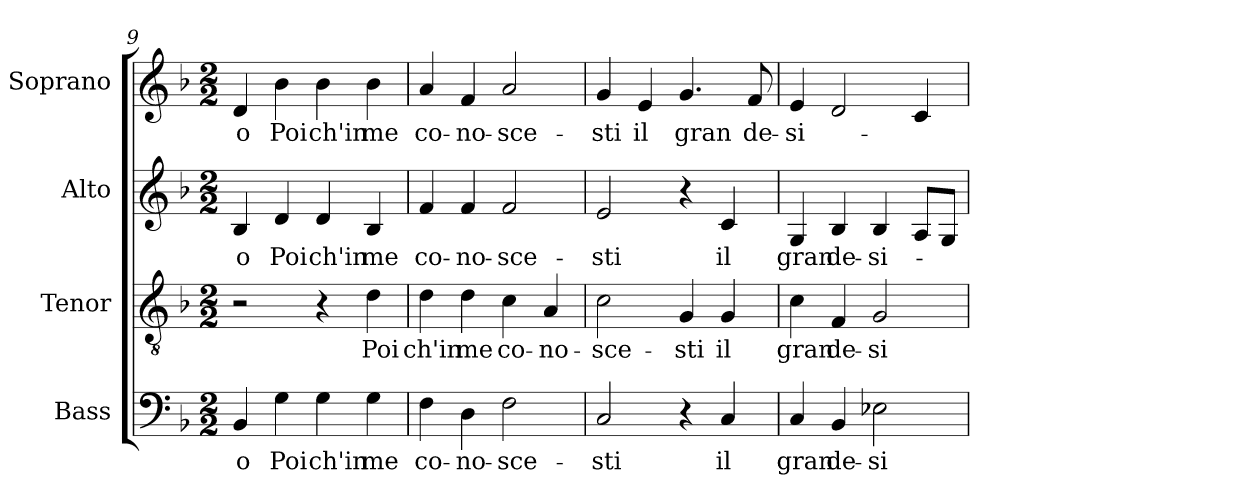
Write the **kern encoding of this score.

**kern	**text	**kern	**text	**kern	**text	**kern	**text
*part4	*part4	*part3	*part3	*part2	*part2	*part1	*part1
*staff4	*staff4	*staff3	*staff3	*staff2	*staff2	*staff1	*staff1
*I"Bass	*	*I"Tenor	*	*I"Alto	*	*I"Soprano	*
*I'Bass	*	*I'Tenor	*	*I'Alto	*	*I'Soprano	*
*clefF4	*	*clefGv2	*	*clefG2	*	*clefG2	*
*k[b-]	*	*k[b-]	*	*k[b-]	*	*k[b-]	*
*F:	*	*F:	*	*F:	*	*F:	*
*M2/2	*	*M2/2	*	*M2/2	*	*M2/2	*
=9	=9	=9	=9	=9	=9	=9	=9
!	!LO:LY:b:color=#000000	!	!	!	!	!	!
!	!	!	!	!	!LO:LY:b:color=#000000	!	!
!	!	!	!	!	!	!	!LO:LY:b:color=#000000
4BB-i/	-o	2r	.	4B-i/	-o	4di/	-o
!	!LO:LY:b:color=#000000	!	!	!	!	!	!
!	!	!	!	!	!LO:LY:b:color=#000000	!	!
!	!	!	!	!	!	!	!LO:LY:b:color=#000000
4Gi\	Poi	.	.	4di/	Poi	4b-i\	Poi
!	!LO:LY:b:color=#000000	!	!	!	!	!	!
!	!	!	!	!	!LO:LY:b:color=#000000	!	!
!	!	!	!	!	!	!	!LO:LY:b:color=#000000
4Gi\	ch'in	4r	.	4di/	ch'in	4b-i\	ch'in
!	!LO:LY:b:color=#000000	!	!	!	!	!	!
!	!	!	!LO:LY:b:color=#000000	!	!	!	!
!	!	!	!	!	!LO:LY:b:color=#000000	!	!
!	!	!	!	!	!	!	!LO:LY:b:color=#000000
4Gi\	me	4di\	Poi	4B-i/	me	4b-i\	me
=10	=10	=10	=10	=10	=10	=10	=10
!	!LO:LY:b:color=#000000	!	!	!	!	!	!
!	!	!	!LO:LY:b:color=#000000	!	!	!	!
!	!	!	!	!	!LO:LY:b:color=#000000	!	!
!	!	!	!	!	!	!	!LO:LY:b:color=#000000
4Fi\	co-	4di\	ch'in	4fi/	co-	4ai/	co-
!	!LO:LY:b:color=#000000	!	!	!	!	!	!
!	!	!	!LO:LY:b:color=#000000	!	!	!	!
!	!	!	!	!	!LO:LY:b:color=#000000	!	!
!	!	!	!	!	!	!	!LO:LY:b:color=#000000
4Di\	-no-	4di\	me	4fi/	-no-	4fi/	-no-
!	!LO:LY:b:color=#000000	!	!	!	!	!	!
!	!	!	!LO:LY:b:color=#000000	!	!	!	!
!	!	!	!	!	!LO:LY:b:color=#000000	!	!
!	!	!	!	!	!	!	!LO:LY:b:color=#000000
2Fi\	-sce-	4ci\	co-	2fi/	-sce-	2ai/	-sce-
!	!	!	!LO:LY:b:color=#000000	!	!	!	!
.	.	4Ai/	-no-	.	.	.	.
=11	=11	=11	=11	=11	=11	=11	=11
!	!LO:LY:b:color=#000000	!	!	!	!	!	!
!	!	!	!LO:LY:b:color=#000000	!	!	!	!
!	!	!	!	!	!LO:LY:b:color=#000000	!	!
!	!	!	!	!	!	!	!LO:LY:b:color=#000000
2Ci/	-sti	2ci\	-sce-	2ei/	-sti	4gi/	-sti
!	!	!	!	!	!	!	!LO:LY:b:color=#000000
.	.	.	.	.	.	4ei/	il
!	!	!	!LO:LY:b:color=#000000	!	!	!	!
!	!	!	!	!	!	!	!LO:LY:b:color=#000000
4r	.	4Gi/	-sti	4r	.	4.gi/	gran
!	!LO:LY:b:color=#000000	!	!	!	!	!	!
!	!	!	!LO:LY:b:color=#000000	!	!	!	!
!	!	!	!	!	!LO:LY:b:color=#000000	!	!
4Ci/	il	4Gi/	il	4ci/	il	.	.
!	!	!	!	!	!	!	!LO:LY:b:color=#000000
.	.	.	.	.	.	8fi/	de-
=12	=12	=12	=12	=12	=12	=12	=12
!	!LO:LY:b:color=#000000	!	!	!	!	!	!
!	!	!	!LO:LY:b:color=#000000	!	!	!	!
!	!	!	!	!	!LO:LY:b:color=#000000	!	!
!	!	!	!	!	!	!	!LO:LY:b:color=#000000
4Ci/	gran	4ci\	gran	4Gi/	gran	4ei/	-si-
!	!LO:LY:b:color=#000000	!	!	!	!	!	!
!	!	!	!LO:LY:b:color=#000000	!	!	!	!
!	!	!	!	!	!LO:LY:b:color=#000000	!	!
4BB-i/	de-	4Fi/	de-	4B-i/	de-	2di/	.
!	!LO:LY:b:color=#000000	!	!	!	!	!	!
!	!	!	!LO:LY:b:color=#000000	!	!	!	!
!	!	!	!	!	!LO:LY:b:color=#000000	!	!
2E-Xi\	-si-	2Gi/	-si-	4B-i/	-si-	.	.
.	.	.	.	8Ai/L	.	4ci/	.
.	.	.	.	8Gi/J	.	.	.
=	=	=	=	=	=	=	=
*-	*-	*-	*-	*-	*-	*-	*-
